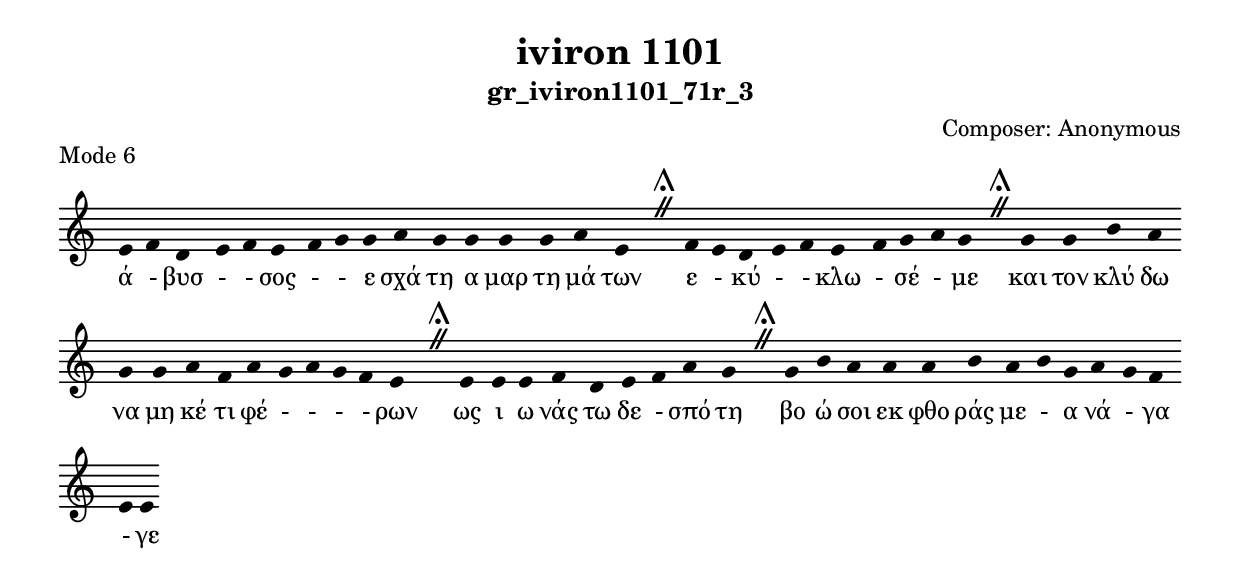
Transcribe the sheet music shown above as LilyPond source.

\include "gregorian.ly"

	\header {
 	  title = "iviron 1101"
	  subtitle = "gr_iviron1101_71r_3"
	  composer = "Composer: Αnonymous"
	  piece = "Mode 6"
	}

	chant = {
	  e'4 f'4 d'4 e'4 f'4 e'4 f'4 g'4 g'4 a'4 g'4 g'4 g'4 g'4 a'4 e'4 \divisioMaior
 f'4 e'4 d'4 e'4 f'4 e'4 f'4 g'4 a'4 g'4 \divisioMaior
 g'4 g'4 b'4 a'4 g'4 g'4 a'4 f'4 a'4 g'4 a'4 g'4 f'4 e'4 \divisioMaior
 e'4 e'4 e'4 f'4 d'4 e'4 f'4 a'4 g'4 \divisioMaior
 g'4 b'4 a'4 a'4 a'4 b'4 a'4 b'4 g'4 a'4 g'4 f'4 e'4 e'4\finalis
	}

	verba = \lyricmode {ά - βυσ -  - σος -  - ε σχά τη α μαρ τη μά των 
ε - κύ -  - κλω - σέ - με 
και τον κλύ δω να μη κέ τι φέ -  -  -  - ρων 
ως ι ω νάς τω δε - σπό τη 
βο ώ σοι εκ φθο ράς με - α νά - γα - γε 
	}


	\score {
	  \new Staff <<
	  \new Voice = "melody" \chant
	  \new Lyrics = "one" \lyricsto melody \verba
	  >>
	  \layout {
	    \context {
	      \Staff
	      \remove "Time_signature_engraver"
	      \remove "Bar_engraver"
	    }
	    \context {
	      \Voice
	      \remove "Stem_engraver"
	    }
	  }
	}